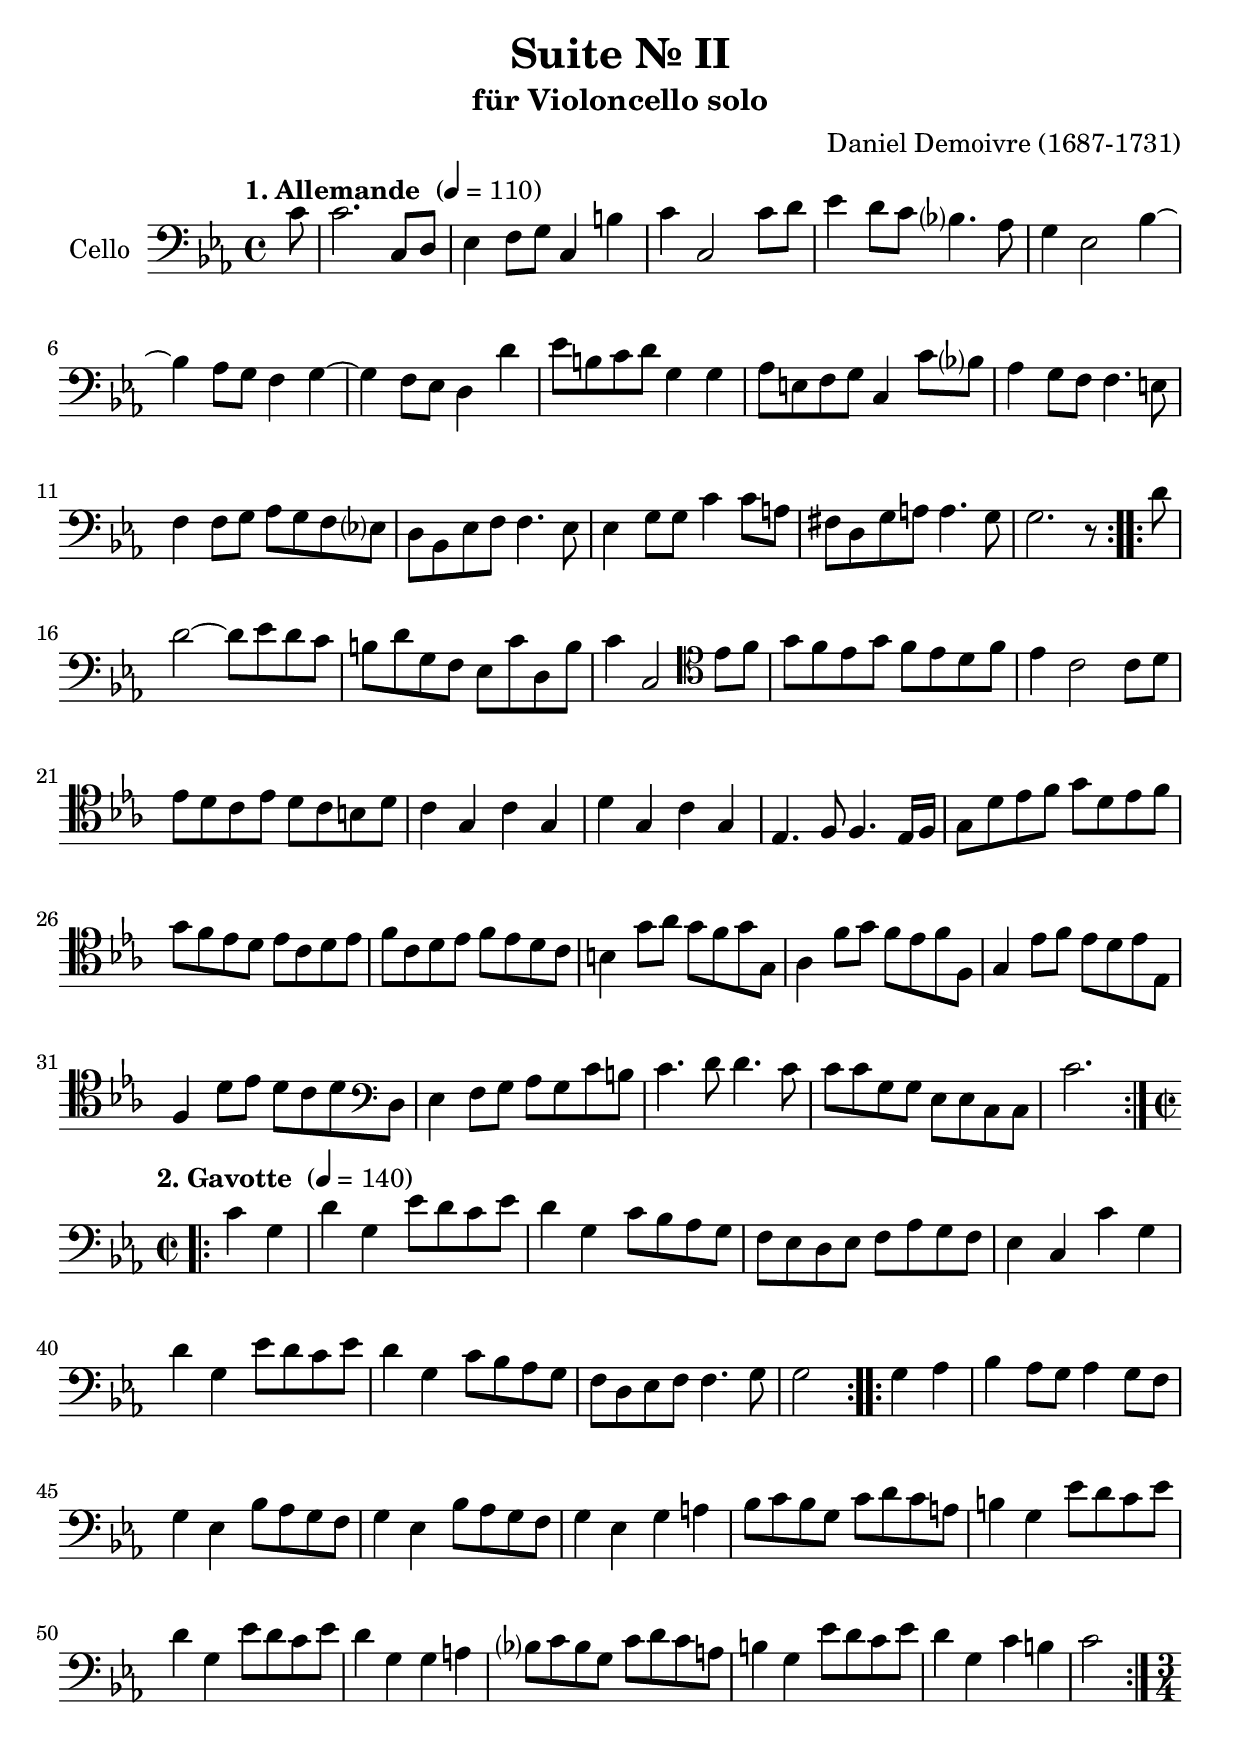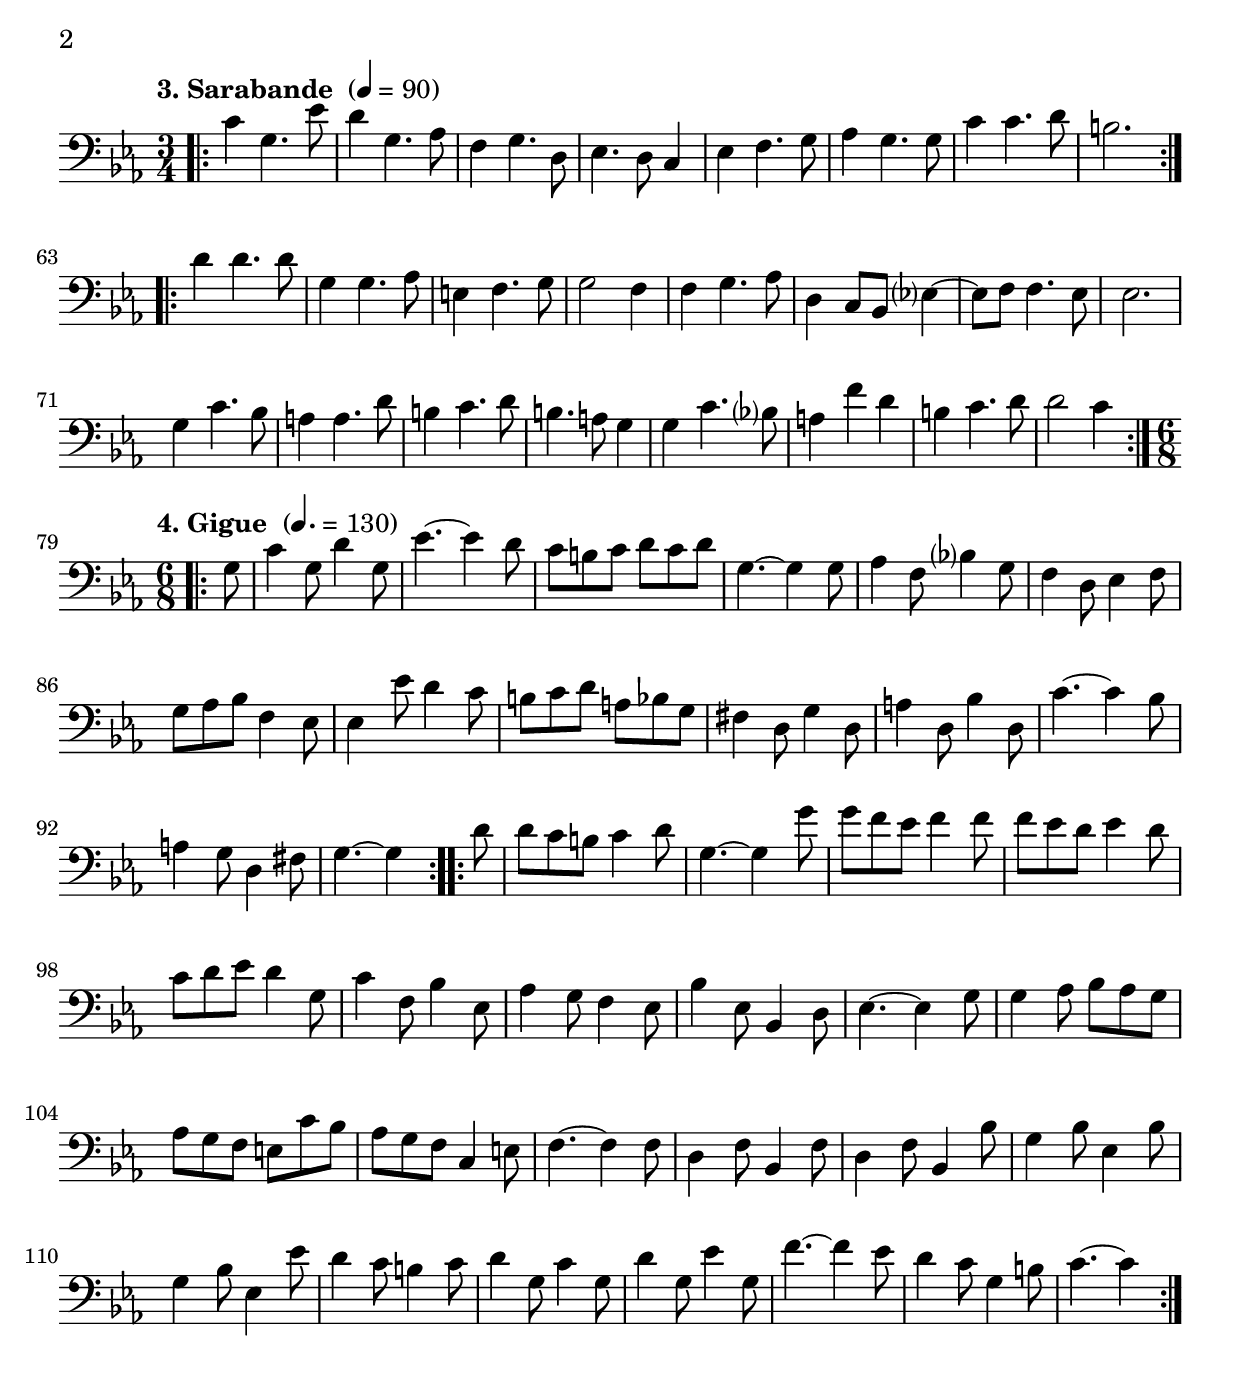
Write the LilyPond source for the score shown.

\version "2.14.2"
\include "deutsch.ly"

#(set-global-staff-size 23)

\header {
  title = "Suite Nr. II"
  subtitle = "für Violoncello solo"
  composer = "Daniel Demoivre (1687-1731)"
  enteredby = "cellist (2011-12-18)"
}

voiceconsts = {
 \clef "bass"
% \numericTimeSignature
 \compressFullBarRests
}

%minstr = "harpsichord"
%minstr = "clarinet"
%minstr = "accordion"
minstr = "bassoon"

dim = \markup \italic "dim."

va = \relative c' {
  \voiceconsts

  \tempo "1. Allemande " 4=110 \key c \minor \time 4/4 
  \repeat volta 2 {
    \partial 8 c8
    c2. c,8 d
    es4 f8 g c,4 h'
    c c,2 c'8 d
    es4 d8 c b?4. as8
    g4 es2 b'4~

    b as8 g f4 g~
    g f8 es d4 d'
    es8 h c d g,4 g
    as8 e f g c,4 c'8 b?

    as4 g8 f f4. e8
    f4 f8 g as g f es?
    d b es f f4. es8
    es4 g8 g c4 c8 a

    fis d g a a4. g8
    g2. r8
  }
  \repeat volta 2 {
    \partial 8 d'
    d2~ d8 es d c
    h d g, f es c' d, h'

    c4 c,2 \clef "tenor" es'8 f
    g f es g f es d f
    es4 c2 c8 d
    es d c es d c h d

    c4 g c g
    d' g, c g
    es4. f8 f4. es16 f
    g8 d' es f g d es f

    g f es d es c d es
    f c d es f es d c
    h4 g'8 as g f g g,

    as4 f'8 g f es f f,
    g4 es'8 f es d es es,
    f4 d'8 es d c d \clef "bass" d,

    es4 f8 g as g c h
    c4. d8 d4. c8
    c c g g es es c c
    c'2.
  }

  \break \tempo "2. Gavotte " 4=140 \time 2/2 
  \repeat volta 2 {
    \partial 2 c4 g
    d' g, es'8 d c es
    d4 g, c8 b as g
    f es d es f as g f

    es4 c c' g
    d' g, es'8 d c es
    d4 g, c8 b as g
    f d es f f4. g8

    g2
  }
  \repeat volta 2 {
    \partial 2 g4 as
    b as8 g as4 g8 f
    g4 es b'8 as g f
    g4 es b'8 as g f

    g4 es g a
    b8 c b g c d c a
    h4 g es'8 d c es
    d4 g, es'8 d c es

    d4 g, g a
    b?8 c b g c d c a
    h4 g es'8 d c es
    d4 g, c h
    c2
  }

  \break \tempo "3. Sarabande " 4=90 \time 3/4 
  \repeat volta 2 {
    \partial 2. c4 g4. es'8
    d4 g,4. as8
    f4 g4. d8
    es4. d8 c4
    es f4. g8
    as4 g4. g8

    c4 c4. d8
    h2.
  }
  \repeat volta 2 {
    d4 d4. d8
    g,4 g4. as8
    e4 f4. g8
    g2 f4

    f g4. as8
    d,4	c8 b es?4~
    es8 f f4. es8
    es2.
    g4 c4. b8
    a4 a4. d8

    h4 c4. d8
    h4. a8 g4
    g c4. b?8
    a4 f' d
    h c4. d8
    d2 c4
  }

  \break \tempo "4. Gigue " 4.=130 \time 6/8 
  \repeat volta 2 {
    \partial 8 g8
    c4 g8 d'4 g,8
    es'4.~ es4 d8
    c h c d c d
    g,4.~ g4 g8

    as4 f8 b?4 g8
    f4 d8 es4 f8
    g as b f4 es8
    es4 es'8 d4 c8

    h c d a b g
    fis4 d8 g4 d8
    a'4 d,8 b'4 d,8
    c'4.~ c4 b8

    a4 g8 d4 fis8
    g4.~ g4
  }
  \repeat volta 2 {
    \partial 8 d'8
    d c h c4 d8
    g,4.~ g4 g'8
    g f es f4 f8

    f es d es4 d8
    c d es d4 g,8
    c4 f,8 b4 es,8
    as4 g8 f4 es8
    b'4 es,8 b4 d8

    es4.~ es4 g8
    g4 as8 b as g
    as g f e c' b
    as g f c4 e8

    f4.~ f4 f8
    d4 f8 b,4 f'8
    d4 f8 b,4 b'8
    g4 b8 es,4 b'8
    g4 b8 es,4 es'8

    d4 c8 h4 c8
    d4 g,8 c4 g8
    d'4 g,8 es'4 g,8
    f'4.~ f4 es8
    d4 c8 g4 h8
    c4.~ c4
  }
}


music = \new StaffGroup <<
      \new Staff {
	\set Staff.midiInstrument = \minstr
	\set Staff.instrumentName = #"Cello"
	\transpose c c { \va }
      }
>>

\book {
  \score {
    \music
    \layout {}
  }

  \score {
    \unfoldRepeats \music

    \midi {
      \context {
        \Score
      }
    }
  }
}
